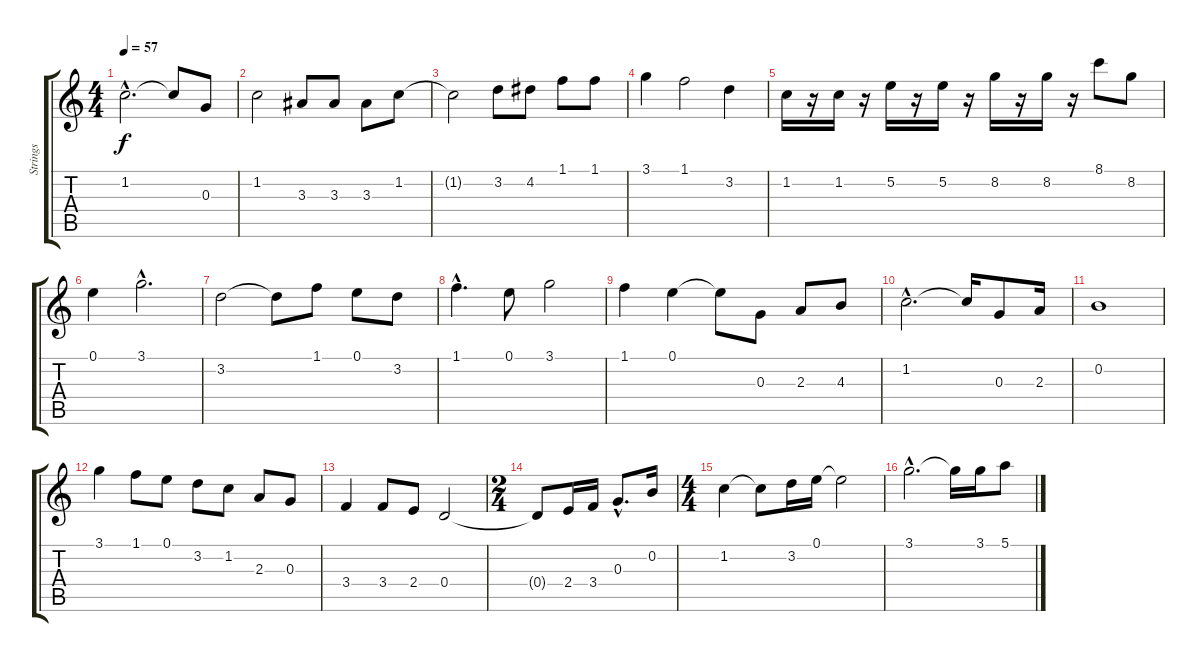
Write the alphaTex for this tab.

\track ("Strings" "Strings") {instrument stringensemble1}
\staff {score tabs}
\tuning (E5 B4 G4 D4 A3 E3) {hide}
\ts (4 4)
\tempo 57
\clef g2
\ks c
1.2{hac t}.2{d dy f} 1.2{t}.8 0.3.8 |
1.2.2 3.3.8 3.3.8 3.3.8 1.2.8 |
1.2{t}.2 3.2.8 4.2.8 1.1.8 1.1.8 |
3.1.4 1.1.2 3.2.4 |
1.2.16 r.16 1.2.16 r.16 5.2.16 r.16 5.2.16 r.16 8.2.16 r.16 8.2.16 r.16 8.1.8 8.2.8 |
0.1.4 3.1{hac}.2{d} |
3.2.2 3.2{t}.8 1.1.8 0.1.8 3.2.8 |
1.1{hac}.4{d} 0.1.8 3.1.2 |
1.1.4 0.1.4 0.1{t}.8 0.3.8 2.3.8 4.3.8 |
1.2{hac}.2{d} 1.2{t}.16 0.3.8 2.3.16 |
0.2.1 |
3.1.4 1.1.8 0.1.8 3.2.8 1.2.8 2.3.8 0.3.8 |
3.4.4 3.4.8 2.4.8 0.4.2 |
\ts (2 4)
0.4{t}.8 2.4.16 3.4.16 0.3{hac}.8{d} 0.2.16 |
\ts (4 4)
1.2.4 1.2{t}.8 3.2.16 0.1.16 0.1{t}.2 |
3.1{hac}.2{d} 3.1{t}.16 3.1.16 5.1.8
